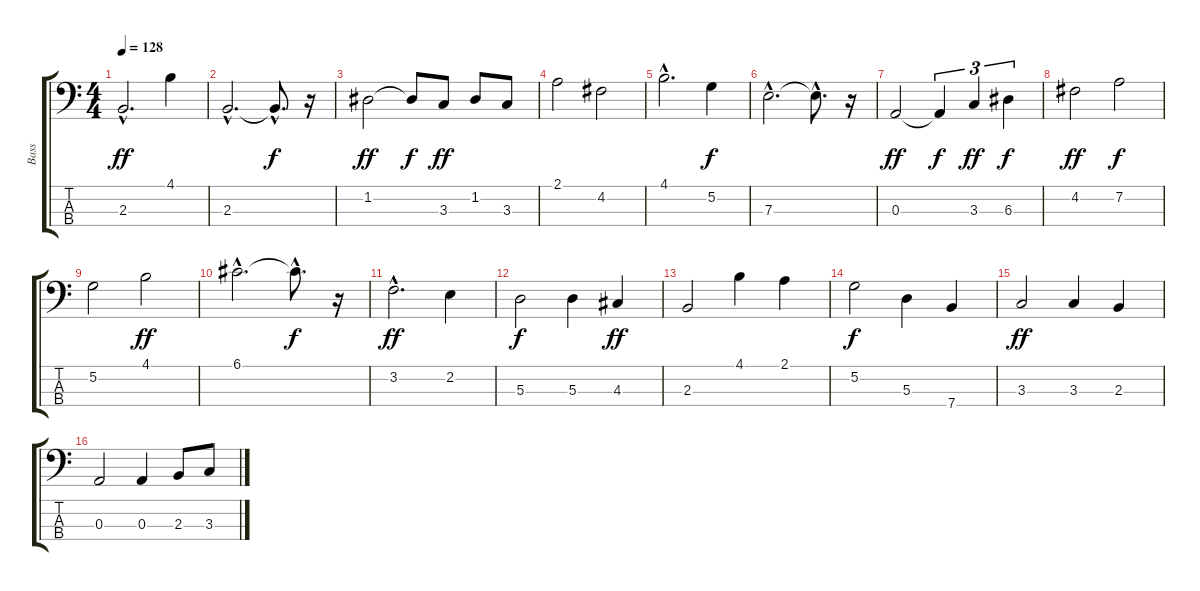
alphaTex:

\track ("Bass" "Bass") {instrument electricbassfinger}
\staff {score tabs}
\tuning (G2 D2 A1 E1) {hide}
\ts (4 4)
\tempo 128
\clef f4
\ks c
2.3{hac}.2{d dy ff} 4.1.4 |
2.3{hac}.2{d} 2.3{hac t}.8{d dy f} r.16 |
1.2.2{dy ff} 1.2{t}.8{dy f} 3.3.8{dy ff} 1.2.8 3.3.8 |
2.1.2 4.2.2 |
4.1{hac}.2{d} 5.2.4{dy f} |
7.3{hac}.2{d} 7.3{hac t}.8{d} r.16 |
0.3.2{dy ff} 0.3{t}.4{tu (3 2) dy f} 3.3.4{tu (3 2) dy ff} 6.3.4{tu (3 2) dy f} |
4.2.2{dy ff} 7.2.2{dy f} |
5.2.2 4.1.2{dy ff} |
6.1{hac}.2{d} 6.1{hac t}.8{d dy f} r.16 |
3.2{hac}.2{d dy ff} 2.2.4 |
5.3.2{dy f} 5.3.4 4.3.4{dy ff} |
2.3.2 4.1.4 2.1.4 |
5.2.2{dy f} 5.3.4 7.4.4 |
3.3.2{dy ff} 3.3.4 2.3.4 |
0.3.2 0.3.4 2.3.8 3.3.8
